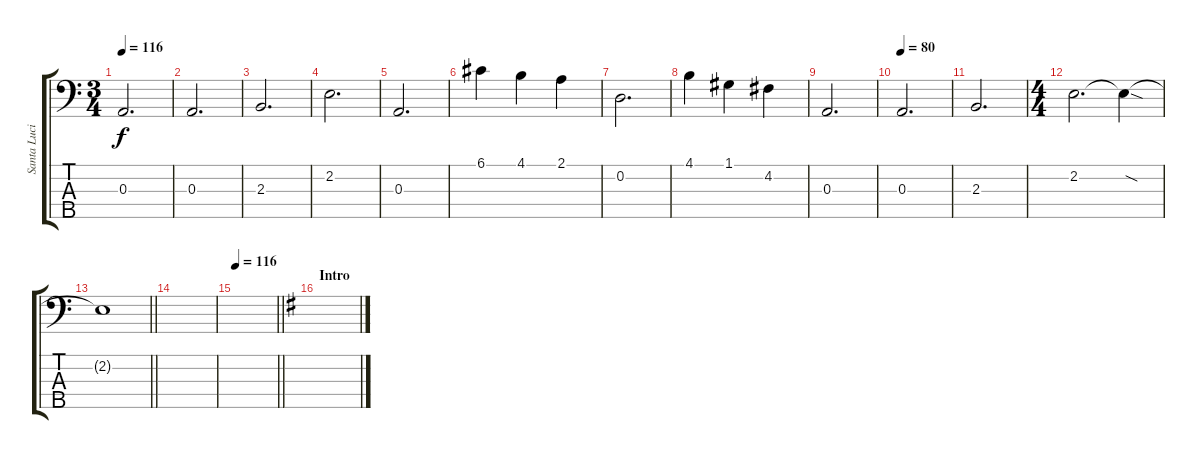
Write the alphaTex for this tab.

\track ("Santa Lucia: аккомпонимент 1" "Santa Luci") {instrument acousticbass}
\staff {score tabs}
\tuning (G2 D2 A1 E1 B0) {hide}
\ts (3 4)
\tempo 116
\clef f4
\ks c
0.3.2{d dy f} |
0.3.2{d} |
2.3.2{d} |
2.2.2{d} |
0.3.2{d} |
6.1.4 4.1.4 2.1.4 |
0.2.2{d} |
4.1.4 1.1.4 4.2.4 |
0.3.2{d} |
\tempo 80
0.3.2{d} |
2.3.2{d} |
\ts (4 4)
2.2.2{d} 2.2{sod t}.4 |
\barLineRight lightlight
2.2{t}.1 |
|
\tempo 116
\barLineRight lightlight
|
\section ("" "Intro")
\ks eminor
